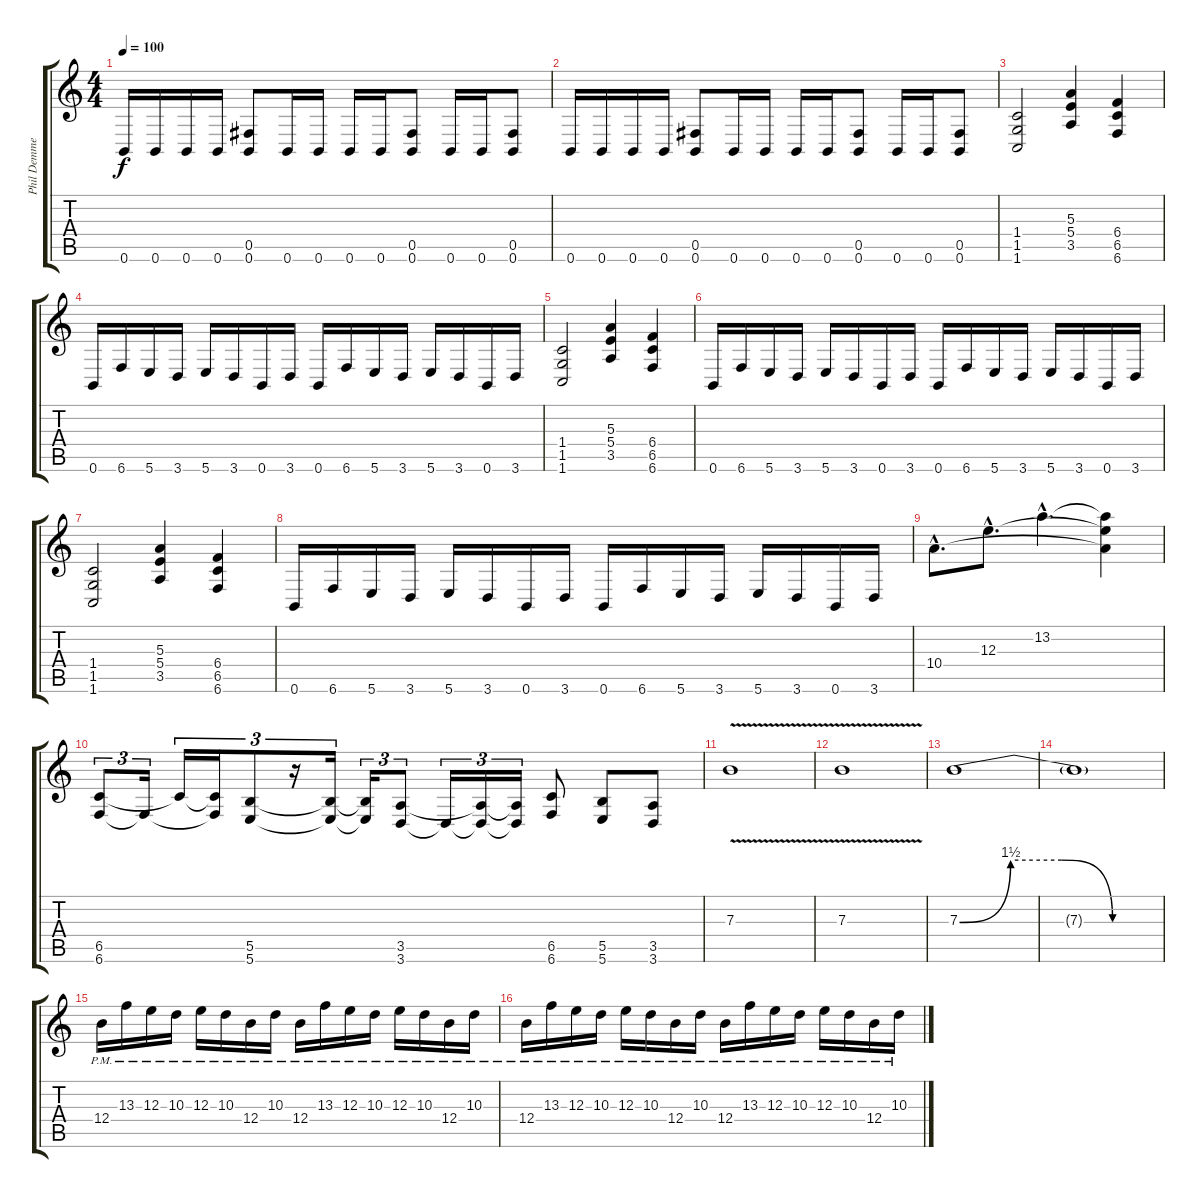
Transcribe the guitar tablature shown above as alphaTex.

\track ("Phil Demmel" "Phil Demme") {instrument overdrivenguitar}
\staff {score tabs}
\tuning (Db4 Ab3 E3 B2 Gb2 B1) {hide}
\ts (4 4)
\tempo 100
\clef g2
\ks c
0.6.16{dy f instrument distortionguitar} 0.6.16 0.6.16 0.6.16 (0.5 0.6).8 0.6.16 0.6.16 0.6.16 0.6.16 (0.5 0.6).8 0.6.16 0.6.16 (0.5 0.6).8 |
0.6.16 0.6.16 0.6.16 0.6.16 (0.5 0.6).8 0.6.16 0.6.16 0.6.16 0.6.16 (0.5 0.6).8 0.6.16 0.6.16 (0.5 0.6).8 |
(1.4 1.5 1.6).2 (5.3 5.4 3.5).4 (6.4 6.5 6.6).4 |
0.6.16 6.6.16 5.6.16 3.6.16 5.6.16 3.6.16 0.6.16 3.6.16 0.6.16 6.6.16 5.6.16 3.6.16 5.6.16 3.6.16 0.6.16 3.6.16 |
(1.4 1.5 1.6).2 (5.3 5.4 3.5).4 (6.4 6.5 6.6).4 |
0.6.16 6.6.16 5.6.16 3.6.16 5.6.16 3.6.16 0.6.16 3.6.16 0.6.16 6.6.16 5.6.16 3.6.16 5.6.16 3.6.16 0.6.16 3.6.16 |
(1.4 1.5 1.6).2 (5.3 5.4 3.5).4 (6.4 6.5 6.6).4 |
0.6.16 6.6.16 5.6.16 3.6.16 5.6.16 3.6.16 0.6.16 3.6.16 0.6.16 6.6.16 5.6.16 3.6.16 5.6.16 3.6.16 0.6.16 3.6.16 |
10.4{hac}.8{d} 12.3{hac}.8{d} 13.2{hac}.4{d} (13.2{t} 12.3{t} 10.4{t}).4 |
(6.5 6.6).8{tu (3 2)} 6.6{t}.16{tu (3 2)} 6.5{t}.16{tu (3 2)} (6.5{t} 6.6{t}).16{tu (3 2)} (5.5 5.6).8{tu (3 2)} r.16{tu (3 2)} (5.5{t} 5.6{t}).16{tu (3 2)} (5.5{t} 5.6{t}).16{tu (3 2)} (3.5 3.6).8{tu (3 2)} 3.6{t}.16{tu (3 2)} (3.5{t} 3.6{t}).16{tu (3 2)} (3.5{t} 3.6{t}).16{tu (3 2)} (6.5 6.6).8 (5.5 5.6).8 (3.5 3.6).8 |
7.3{v}.1 |
7.3{v}.1 |
7.3{be (custom 0 0 15 6 30 6 45 0 60 0)}.1 |
7.3{t}.1 |
12.4{pm}.16 13.3{pm}.16 12.3{pm}.16 10.3{pm}.16 12.3{pm}.16 10.3{pm}.16 12.4{pm}.16 10.3{pm}.16 12.4{pm}.16 13.3{pm}.16 12.3{pm}.16 10.3{pm}.16 12.3{pm}.16 10.3{pm}.16 12.4{pm}.16 10.3{pm}.16 |
12.4{pm}.16 13.3{pm}.16 12.3{pm}.16 10.3{pm}.16 12.3{pm}.16 10.3{pm}.16 12.4{pm}.16 10.3{pm}.16 12.4{pm}.16 13.3{pm}.16 12.3{pm}.16 10.3{pm}.16 12.3{pm}.16 10.3{pm}.16 12.4{pm}.16 10.3{pm}.16
